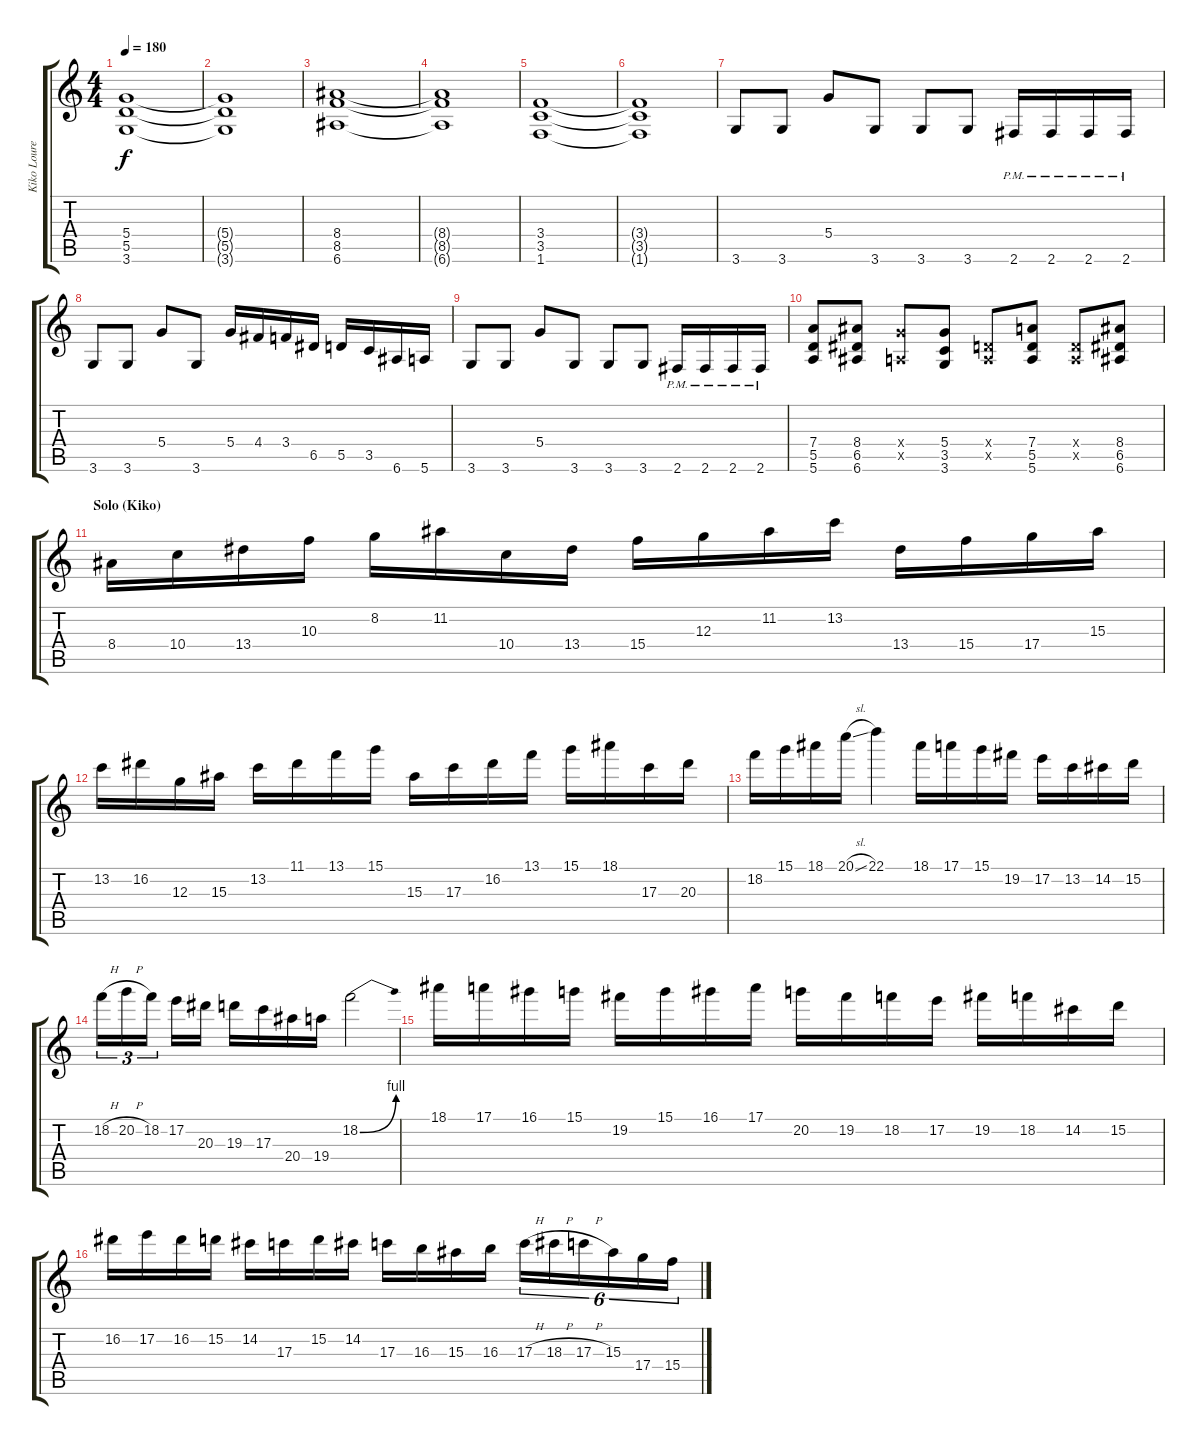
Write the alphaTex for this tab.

\track ("Kiko Loureiro" "Kiko Loure") {instrument distortionguitar}
\staff {score tabs}
\tuning (E4 B3 G3 D3 A2 E2) {hide}
\ts (4 4)
\tempo 180
\clef g2
\ks c
(5.4 5.5 3.6).1{dy f} |
(5.4{t} 5.5{t} 3.6{t}).1 |
(8.4 8.5 6.6).1 |
(8.4{t} 8.5{t} 6.6{t}).1 |
(3.4 3.5 1.6).1 |
(3.4{t} 3.5{t} 1.6{t}).1 |
3.6.8 3.6.8 5.4.8 3.6.8 3.6.8 3.6.8 2.6{pm}.16 2.6{pm}.16 2.6{pm}.16 2.6{pm}.16 |
3.6.8 3.6.8 5.4.8 3.6.8 5.4.16 4.4.16 3.4.16 6.5.16 5.5.16 3.5.16 6.6.16 5.6.16 |
3.6.8 3.6.8 5.4.8 3.6.8 3.6.8 3.6.8 2.6{pm}.16 2.6{pm}.16 2.6{pm}.16 2.6{pm}.16 |
(7.4 5.5 5.6).8 (8.4 6.5 6.6).8 (5.4{x} 0.5{x}).8 (5.4 3.5 3.6).8 (0.4{x} 0.5{x}).8 (7.4 5.5 5.6).8 (0.4{x} 0.5{x}).8 (8.4 6.5 6.6).8 |
\section ("" "Solo (Kiko)")
8.4.16{volume 16 balance 8} 10.4.16 13.4.16 10.3.16 8.2.16 11.2.16 10.4.16 13.4.16 15.4.16 12.3.16 11.2.16 13.2.16 13.4.16 15.4.16 17.4.16 15.3.16 |
13.2.16 16.2.16 12.3.16 15.3.16 13.2.16 11.1.16 13.1.16 15.1.16 15.3.16 17.3.16 16.2.16 13.1.16 15.1.16 18.1.16 17.3.16 20.3.16 |
18.2.16 15.1.16 18.1.16 20.1{sl}.16 22.1.4 18.1.16 17.1.16 15.1.16 19.2.16 17.2.16 13.2.16 14.2.16 15.2.16 |
18.2{h}.16{tu (3 2)} 20.2{h}.16{tu (3 2)} 18.2.16{tu (3 2)} 17.2.16 20.3.16 19.3.16 17.3.16 20.4.16 19.4.16 18.2{be (bend 0 0 60 4)}.2 |
18.1.16 17.1.16 16.1.16 15.1.16 19.2.16 15.1.16 16.1.16 17.1.16 20.2.16 19.2.16 18.2.16 17.2.16 19.2.16 18.2.16 14.2.16 15.2.16 |
16.2.16 17.2.16 16.2.16 15.2.16 14.2.16 17.3.16 15.2.16 14.2.16 17.3.16 16.3.16 15.3.16 16.3.16 17.3{h}.16{tu (6 4)} 18.3{h}.16{tu (6 4)} 17.3{h}.16{tu (6 4)} 15.3.16{tu (6 4)} 17.4.16{tu (6 4)} 15.4.16{tu (6 4)}
